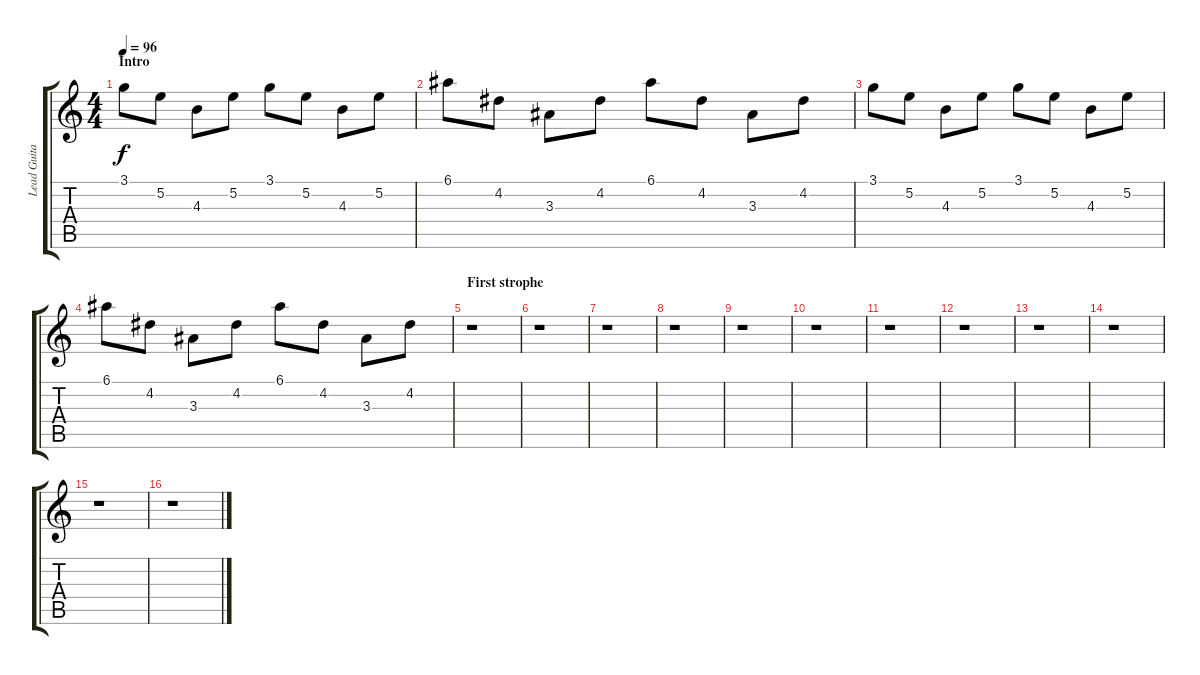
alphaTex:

\track ("Lead Guitar" "Lead Guita") {instrument electricguitarclean}
\staff {score tabs}
\tuning (E4 B3 G3 D3 A2 E2) {hide}
\ts (4 4)
\section ("" "Intro")
\tempo 96
\clef g2
\ks c
3.1.8{dy f instrument electricguitarclean} 5.2.8 4.3.8 5.2.8 3.1.8 5.2.8 4.3.8 5.2.8 |
6.1.8 4.2.8 3.3.8 4.2.8 6.1.8 4.2.8 3.3.8 4.2.8 |
3.1.8 5.2.8 4.3.8 5.2.8 3.1.8 5.2.8 4.3.8 5.2.8 |
6.1.8 4.2.8 3.3.8 4.2.8 6.1.8 4.2.8 3.3.8 4.2.8 |
\section ("" "First strophe")
r.1 |
r.1 |
r.1 |
r.1 |
r.1 |
r.1 |
r.1 |
r.1 |
r.1 |
r.1 |
r.1 |
r.1
